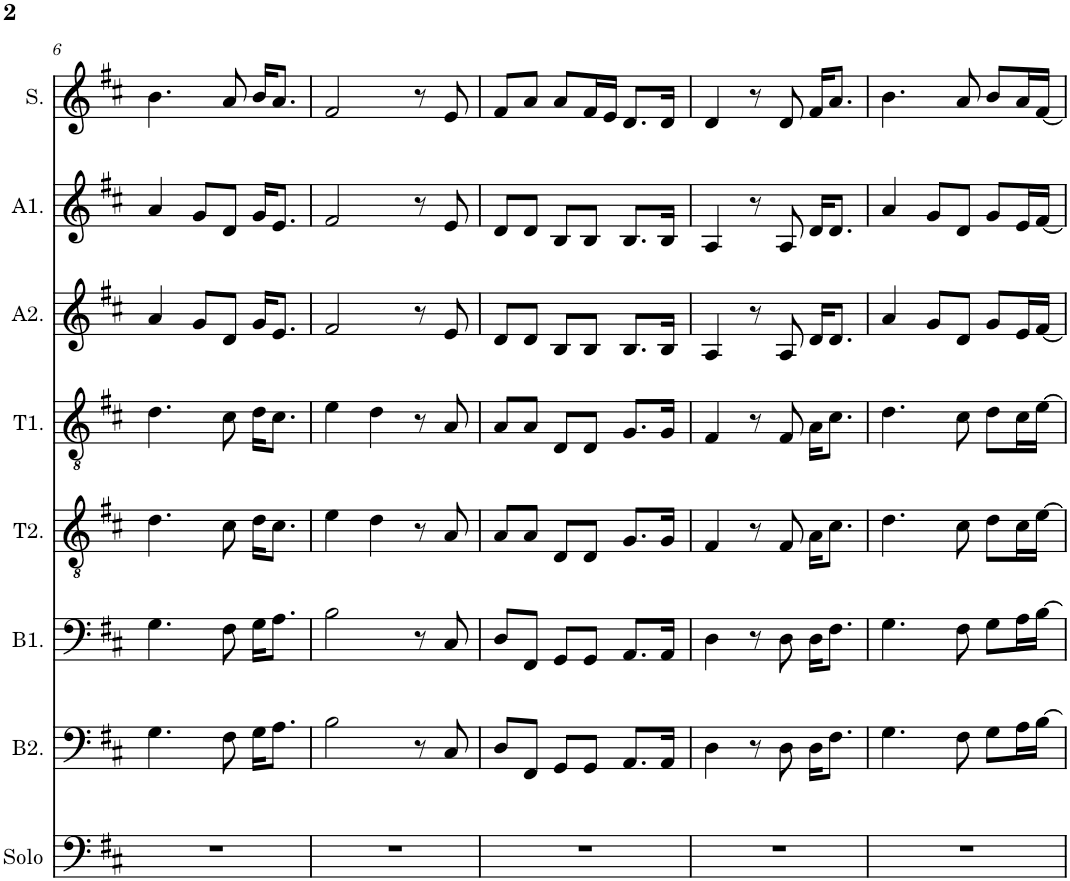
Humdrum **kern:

**kern	**kern	**kern	**kern	**kern	**kern	**kern	**kern
*part8	*part7	*part6	*part5	*part4	*part3	*part2	*part1
*staff8	*staff7	*staff6	*staff5	*staff4	*staff3	*staff2	*staff1
*I"Solo	*I"Bass 2	*I"Bass 1	*I"Tenor 2	*I"Tenor 1	*I"Alto 2	*I"Alto 1	*I"Soprano
*I'Solo	*I'B2.	*I'B1.	*I'T2.	*I'T1.	*I'A2.	*I'A1.	*I'S.
!!LO:PB:g=z
*clefF4	*clefF4	*clefF4	*clefGv2	*clefGv2	*clefG2	*clefG2	*clefG2
*k[f#c#]	*k[f#c#]	*k[f#c#]	*k[f#c#]	*k[f#c#]	*k[f#c#]	*k[f#c#]	*k[f#c#]
*M3/4	*M3/4	*M3/4	*M3/4	*M3/4	*M3/4	*M3/4	*M3/4
=6	=6	=6	=6	=6	=6	=6	=6
2.r	4.G\	4.G\	4.d\	4.d\	4a/	4a/	4.b\
.	.	.	.	.	8g/L	8g/L	.
.	8F#\	8F#\	8c#\	8c#\	8d/J	8d/J	8a/
.	16G\KL	16G\KL	16d\KL	16d\KL	16g/KL	16g/KL	16b/KL
.	8.A\J	8.A\J	8.c#\J	8.c#\J	8.e/J	8.e/J	8.a/J
=7	=7	=7	=7	=7	=7	=7	=7
2.r	2B\	2B\	4e\	4e\	2f#/	2f#/	2f#/
.	.	.	4d\	4d\	.	.	.
.	8r	8r	8r	8r	8r	8r	8r
.	8C#/	8C#/	8A/	8A/	8e/	8e/	8e/
=8	=8	=8	=8	=8	=8	=8	=8
2.r	8D/L	8D/L	8A/L	8A/L	8d/L	8d/L	8f#/L
.	8FF#/J	8FF#/J	8A/J	8A/J	8d/J	8d/J	8a/J
.	8GG/L	8GG/L	8D/L	8D/L	8B/L	8B/L	8a/L
.	8GG/J	8GG/J	8D/J	8D/J	8B/J	8B/J	16f#/L
.	.	.	.	.	.	.	16e/JJ
.	8.AA/L	8.AA/L	8.G/L	8.G/L	8.B/L	8.B/L	8.d/L
.	16AA/Jk	16AA/Jk	16G/Jk	16G/Jk	16B/Jk	16B/Jk	16d/Jk
=9	=9	=9	=9	=9	=9	=9	=9
2.r	4D\	4D\	4F#/	4F#/	4A/	4A/	4d/
.	8r	8r	8r	8r	8r	8r	8r
.	8D\	8D\	8F#/	8F#/	8A/	8A/	8d/
.	16D\KL	16D\KL	16A\KL	16A\KL	16d/KL	16d/KL	16f#/KL
.	8.F#\J	8.F#\J	8.c#\J	8.c#\J	8.d/J	8.d/J	8.a/J
=10	=10	=10	=10	=10	=10	=10	=10
2.r	4.G\	4.G\	4.d\	4.d\	4a/	4a/	4.b\
.	.	.	.	.	8g/L	8g/L	.
.	8F#\	8F#\	8c#\	8c#\	8d/J	8d/J	8a/
.	8G\L	8G\L	8d\L	8d\L	8g/L	8g/L	8b/L
.	16A\L	16A\L	16c#\L	16c#\L	16e/L	16e/L	16a/L
.	[16B\JJ	[16B\JJ	[16e\JJ	[16e\JJ	[16f#/JJ	[16f#/JJ	[16f#/JJ
=	=	=	=	=	=	=	=
*-	*-	*-	*-	*-	*-	*-	*-
